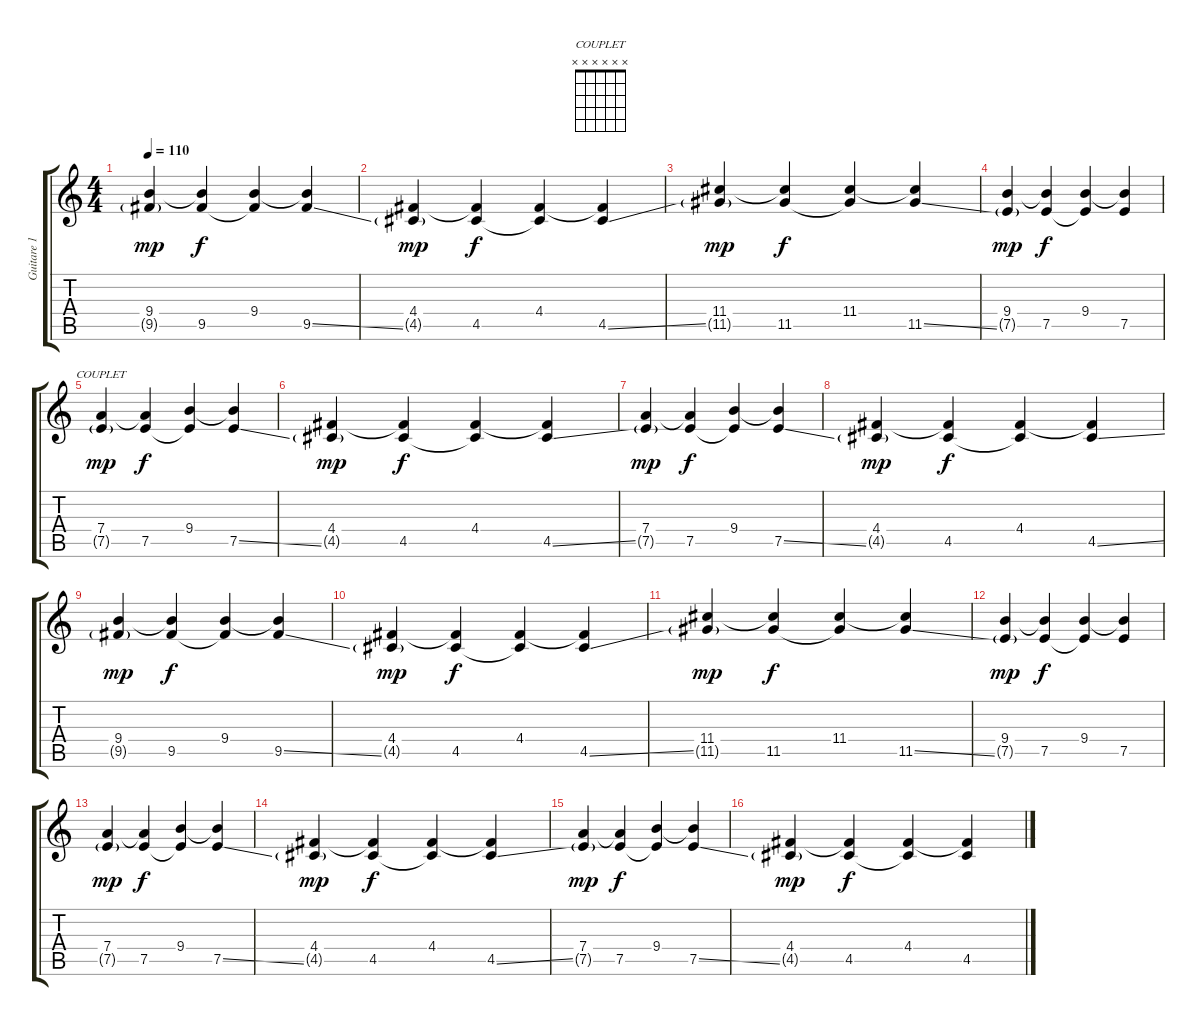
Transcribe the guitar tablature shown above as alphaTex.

\track ("Guitare 1" "Guitare 1") {instrument electricguitarjazz}
\staff {score tabs}
\tuning (E4 B3 G3 D3 A2 E2) {hide}
\chord ("COUPLET" x x x x x x) {firstfret 0}
\ts (4 4)
\tempo 110
\clef g2
\ks c
(9.4 9.5{g}).4{dy mp} (9.4{t} 9.5).4{dy f} (9.4 9.5{t}).4 (9.4{t} 9.5{ss}).4 |
(4.4 4.5{g}).4{dy mp} (4.4{t} 4.5).4{dy f} (4.4 4.5{t}).4 (4.4{t} 4.5{ss}).4 |
(11.4 11.5{g}).4{dy mp} (11.4{t} 11.5).4{dy f} (11.4 11.5{t}).4 (11.4{t} 11.5{ss}).4 |
(9.4 7.5{g}).4{dy mp} (9.4{t} 7.5).4{dy f} (9.4 7.5{t}).4 (9.4{t} 7.5).4 |
(7.4 7.5{g}).4{ch "COUPLET" dy mp} (7.4{t} 7.5).4{dy f} (9.4 7.5{t}).4 (9.4{t} 7.5{ss}).4 |
(4.4 4.5{g}).4{dy mp} (4.4{t} 4.5).4{dy f} (4.4 4.5{t}).4 (4.4{t} 4.5{ss}).4 |
(7.4 7.5{g}).4{dy mp} (7.4{t} 7.5).4{dy f} (9.4 7.5{t}).4 (9.4{t} 7.5{ss}).4 |
(4.4 4.5{g}).4{dy mp} (4.4{t} 4.5).4{dy f} (4.4 4.5{t}).4 (4.4{t} 4.5{ss}).4 |
(9.4 9.5{g}).4{dy mp} (9.4{t} 9.5).4{dy f} (9.4 9.5{t}).4 (9.4{t} 9.5{ss}).4 |
(4.4 4.5{g}).4{dy mp} (4.4{t} 4.5).4{dy f} (4.4 4.5{t}).4 (4.4{t} 4.5{ss}).4 |
(11.4 11.5{g}).4{dy mp} (11.4{t} 11.5).4{dy f} (11.4 11.5{t}).4 (11.4{t} 11.5{ss}).4 |
(9.4 7.5{g}).4{dy mp} (9.4{t} 7.5).4{dy f} (9.4 7.5{t}).4 (9.4{t} 7.5).4 |
(7.4 7.5{g}).4{dy mp} (7.4{t} 7.5).4{dy f} (9.4 7.5{t}).4 (9.4{t} 7.5{ss}).4 |
(4.4 4.5{g}).4{dy mp} (4.4{t} 4.5).4{dy f} (4.4 4.5{t}).4 (4.4{t} 4.5{ss}).4 |
(7.4 7.5{g}).4{dy mp} (7.4{t} 7.5).4{dy f} (9.4 7.5{t}).4 (9.4{t} 7.5{ss}).4 |
(4.4 4.5{g}).4{dy mp} (4.4{t} 4.5).4{dy f} (4.4 4.5{t}).4 (4.4{t} 4.5{ss}).4
